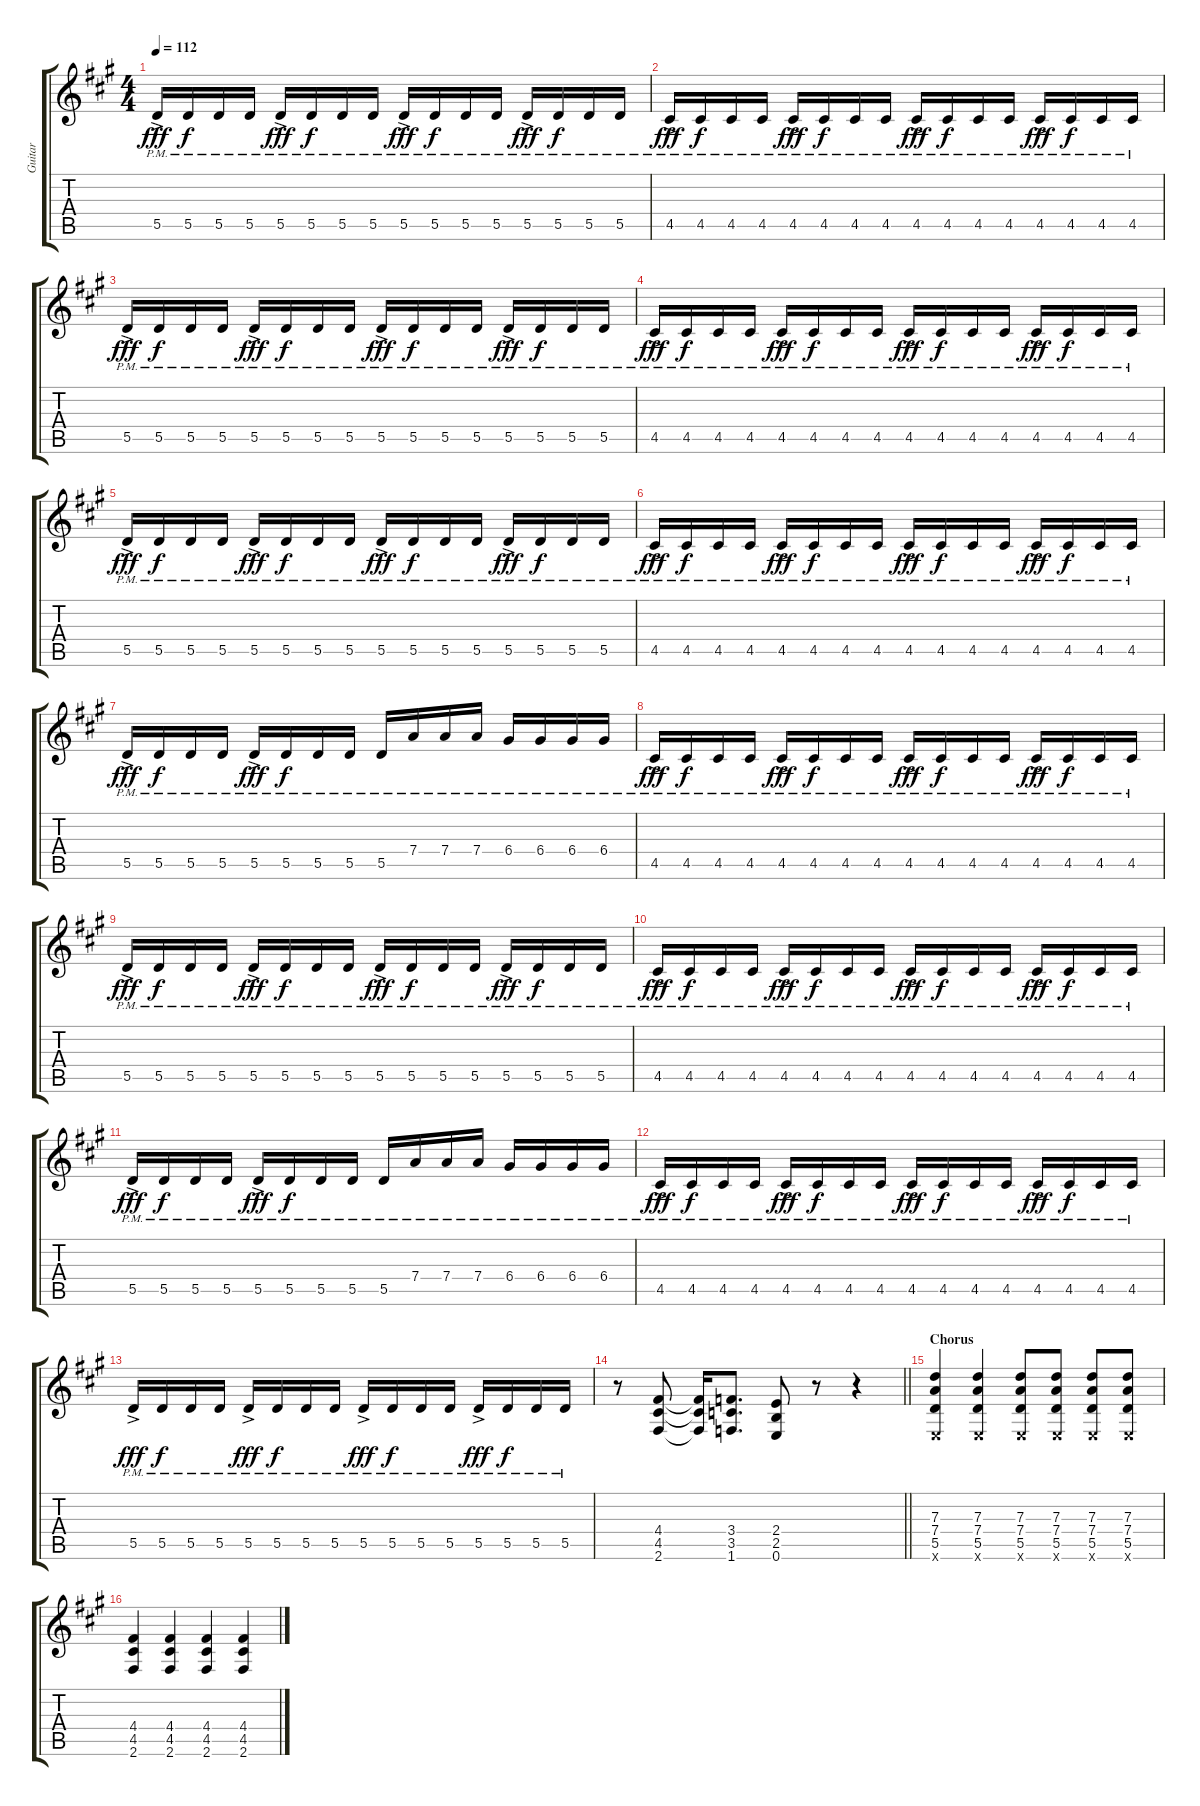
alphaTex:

\track ("Guitar " "Guitar ") {instrument distortionguitar}
\staff {score tabs}
\tuning (E4 B3 G3 D3 A2 E2) {hide}
\ts (4 4)
\tempo 112
\clef g2
\ks a
5.5{ac pm}.16{dy fff instrument electricguitarmuted} 5.5{pm}.16{dy f} 5.5{pm}.16 5.5{pm}.16 5.5{ac pm}.16{dy fff} 5.5{pm}.16{dy f} 5.5{pm}.16 5.5{pm}.16 5.5{ac pm}.16{dy fff} 5.5{pm}.16{dy f} 5.5{pm}.16 5.5{pm}.16 5.5{ac pm}.16{dy fff} 5.5{pm}.16{dy f} 5.5{pm}.16 5.5{pm}.16 |
4.5{ac pm}.16{dy fff} 4.5{pm}.16{dy f} 4.5{pm}.16 4.5{pm}.16 4.5{ac pm}.16{dy fff} 4.5{pm}.16{dy f} 4.5{pm}.16 4.5{pm}.16 4.5{ac pm}.16{dy fff} 4.5{pm}.16{dy f} 4.5{pm}.16 4.5{pm}.16 4.5{ac pm}.16{dy fff} 4.5{pm}.16{dy f} 4.5{pm}.16 4.5{pm}.16 |
5.5{ac pm}.16{dy fff instrument electricguitarmuted} 5.5{pm}.16{dy f} 5.5{pm}.16 5.5{pm}.16 5.5{ac pm}.16{dy fff} 5.5{pm}.16{dy f} 5.5{pm}.16 5.5{pm}.16 5.5{ac pm}.16{dy fff} 5.5{pm}.16{dy f} 5.5{pm}.16 5.5{pm}.16 5.5{ac pm}.16{dy fff} 5.5{pm}.16{dy f} 5.5{pm}.16 5.5{pm}.16 |
4.5{ac pm}.16{dy fff} 4.5{pm}.16{dy f} 4.5{pm}.16 4.5{pm}.16 4.5{ac pm}.16{dy fff} 4.5{pm}.16{dy f} 4.5{pm}.16 4.5{pm}.16 4.5{ac pm}.16{dy fff} 4.5{pm}.16{dy f} 4.5{pm}.16 4.5{pm}.16 4.5{ac pm}.16{dy fff} 4.5{pm}.16{dy f} 4.5{pm}.16 4.5{pm}.16 |
5.5{ac pm}.16{dy fff instrument electricguitarmuted} 5.5{pm}.16{dy f} 5.5{pm}.16 5.5{pm}.16 5.5{ac pm}.16{dy fff} 5.5{pm}.16{dy f} 5.5{pm}.16 5.5{pm}.16 5.5{ac pm}.16{dy fff} 5.5{pm}.16{dy f} 5.5{pm}.16 5.5{pm}.16 5.5{ac pm}.16{dy fff} 5.5{pm}.16{dy f} 5.5{pm}.16 5.5{pm}.16 |
4.5{ac pm}.16{dy fff} 4.5{pm}.16{dy f} 4.5{pm}.16 4.5{pm}.16 4.5{ac pm}.16{dy fff} 4.5{pm}.16{dy f} 4.5{pm}.16 4.5{pm}.16 4.5{ac pm}.16{dy fff} 4.5{pm}.16{dy f} 4.5{pm}.16 4.5{pm}.16 4.5{ac pm}.16{dy fff} 4.5{pm}.16{dy f} 4.5{pm}.16 4.5{pm}.16 |
5.5{ac pm}.16{dy fff instrument electricguitarmuted} 5.5{pm}.16{dy f} 5.5{pm}.16 5.5{pm}.16 5.5{ac pm}.16{dy fff} 5.5{pm}.16{dy f} 5.5{pm}.16 5.5{pm}.16 5.5{pm}.16 7.4{pm}.16 7.4{pm}.16 7.4{pm}.16 6.4{pm}.16 6.4{pm}.16 6.4{pm}.16 6.4{pm}.16 |
4.5{ac pm}.16{dy fff} 4.5{pm}.16{dy f} 4.5{pm}.16 4.5{pm}.16 4.5{ac pm}.16{dy fff} 4.5{pm}.16{dy f} 4.5{pm}.16 4.5{pm}.16 4.5{ac pm}.16{dy fff} 4.5{pm}.16{dy f} 4.5{pm}.16 4.5{pm}.16 4.5{ac pm}.16{dy fff} 4.5{pm}.16{dy f} 4.5{pm}.16 4.5{pm}.16 |
5.5{ac pm}.16{dy fff instrument electricguitarmuted} 5.5{pm}.16{dy f} 5.5{pm}.16 5.5{pm}.16 5.5{ac pm}.16{dy fff} 5.5{pm}.16{dy f} 5.5{pm}.16 5.5{pm}.16 5.5{ac pm}.16{dy fff} 5.5{pm}.16{dy f} 5.5{pm}.16 5.5{pm}.16 5.5{ac pm}.16{dy fff} 5.5{pm}.16{dy f} 5.5{pm}.16 5.5{pm}.16 |
4.5{ac pm}.16{dy fff} 4.5{pm}.16{dy f} 4.5{pm}.16 4.5{pm}.16 4.5{ac pm}.16{dy fff} 4.5{pm}.16{dy f} 4.5{pm}.16 4.5{pm}.16 4.5{ac pm}.16{dy fff} 4.5{pm}.16{dy f} 4.5{pm}.16 4.5{pm}.16 4.5{ac pm}.16{dy fff} 4.5{pm}.16{dy f} 4.5{pm}.16 4.5{pm}.16 |
5.5{ac pm}.16{dy fff instrument electricguitarmuted} 5.5{pm}.16{dy f} 5.5{pm}.16 5.5{pm}.16 5.5{ac pm}.16{dy fff} 5.5{pm}.16{dy f} 5.5{pm}.16 5.5{pm}.16 5.5{pm}.16 7.4{pm}.16 7.4{pm}.16 7.4{pm}.16 6.4{pm}.16 6.4{pm}.16 6.4{pm}.16 6.4{pm}.16 |
4.5{ac pm}.16{dy fff} 4.5{pm}.16{dy f} 4.5{pm}.16 4.5{pm}.16 4.5{ac pm}.16{dy fff} 4.5{pm}.16{dy f} 4.5{pm}.16 4.5{pm}.16 4.5{ac pm}.16{dy fff} 4.5{pm}.16{dy f} 4.5{pm}.16 4.5{pm}.16 4.5{ac pm}.16{dy fff} 4.5{pm}.16{dy f} 4.5{pm}.16 4.5{pm}.16 |
5.5{ac pm}.16{dy fff instrument electricguitarmuted} 5.5{pm}.16{dy f} 5.5{pm}.16 5.5{pm}.16 5.5{ac pm}.16{dy fff} 5.5{pm}.16{dy f} 5.5{pm}.16 5.5{pm}.16 5.5{ac pm}.16{dy fff} 5.5{pm}.16{dy f} 5.5{pm}.16 5.5{pm}.16 5.5{ac pm}.16{dy fff} 5.5{pm}.16{dy f} 5.5{pm}.16 5.5{pm}.16 |
\barLineRight lightlight
r.8{volume 13 instrument distortionguitar} (4.4 4.5 2.6).8 (4.4{t} 4.5{t} 2.6{t}).16 (3.4 3.5 1.6).8{d} (2.4 2.5 0.6).8 r.8 r.4 |
\section ("" "Chorus")
(7.3 7.4 5.5 0.6{x}).4 (7.3 7.4 5.5 0.6{x}).4 (7.3 7.4 5.5 0.6{x}).8 (7.3 7.4 5.5 0.6{x}).8 (7.3 7.4 5.5 0.6{x}).8 (7.3 7.4 5.5 0.6{x}).8 |
(4.4 4.5 2.6).4 (4.4 4.5 2.6).4 (4.4 4.5 2.6).4 (4.4 4.5 2.6).4
